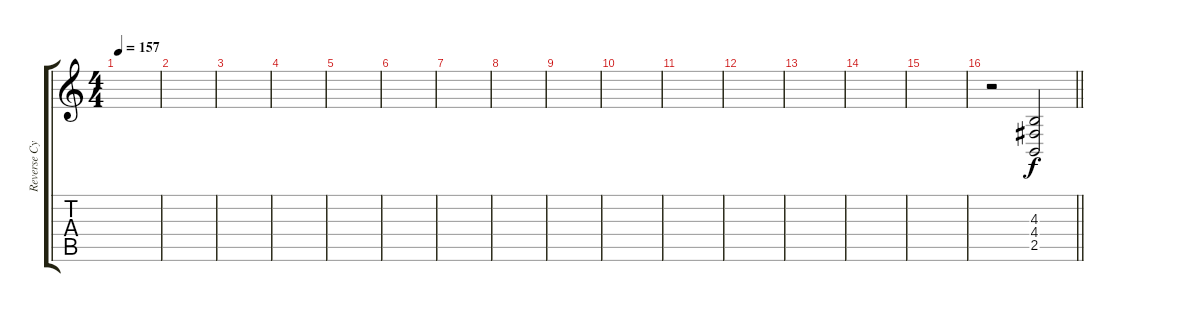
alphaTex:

\track ("Reverse Cymbal" "Reverse Cy") {instrument reversecymbal}
\staff {score tabs}
\tuning (E4 B3 G3 D3 A2 D2) {hide}
\ts (4 4)
\tempo 157
\clef g2
\ks c
|
|
|
|
|
|
|
|
|
|
|
|
|
|
|
\barLineRight lightlight
r.2 (4.3 4.4 2.5).2
